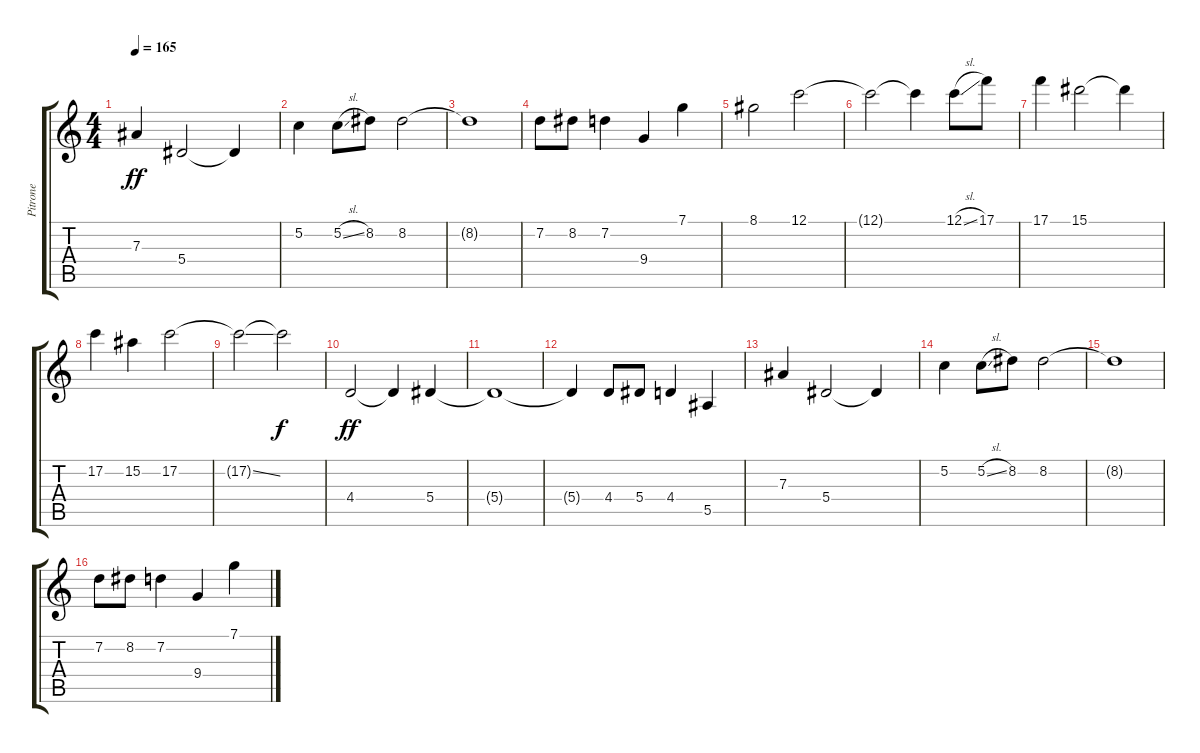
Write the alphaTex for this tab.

\track ("Pitrone" "Pitrone") {instrument distortionguitar}
\staff {score tabs}
\tuning (C4 G3 Eb3 Bb2 F2 C2) {hide}
\ts (4 4)
\tempo 165
\clef g2
\ks c
7.3.4{dy ff} 5.4.2 5.4{t}.4 |
5.2.4 5.2{sl}.8 8.2.8 8.2.2 |
8.2{t}.1 |
7.2.8 8.2.8 7.2.4 9.4.4 7.1.4 |
8.1.2 12.1.2 |
12.1{t}.2 12.1{t}.4 12.1{sl}.8 17.1.8 |
17.1.4 15.1.2 15.1{t}.4 |
17.2.4 15.2.4 17.2.2 |
17.2{ss t}.2 17.2{t}.2{dy f} |
4.4.2{dy ff} 4.4{t}.4 5.4.4 |
5.4{t}.1 |
5.4{t}.4 4.4.8 5.4.8 4.4.4 5.5.4 |
7.3.4 5.4.2 5.4{t}.4 |
5.2.4 5.2{sl}.8 8.2.8 8.2.2 |
8.2{t}.1 |
7.2.8 8.2.8 7.2.4 9.4.4 7.1.4
